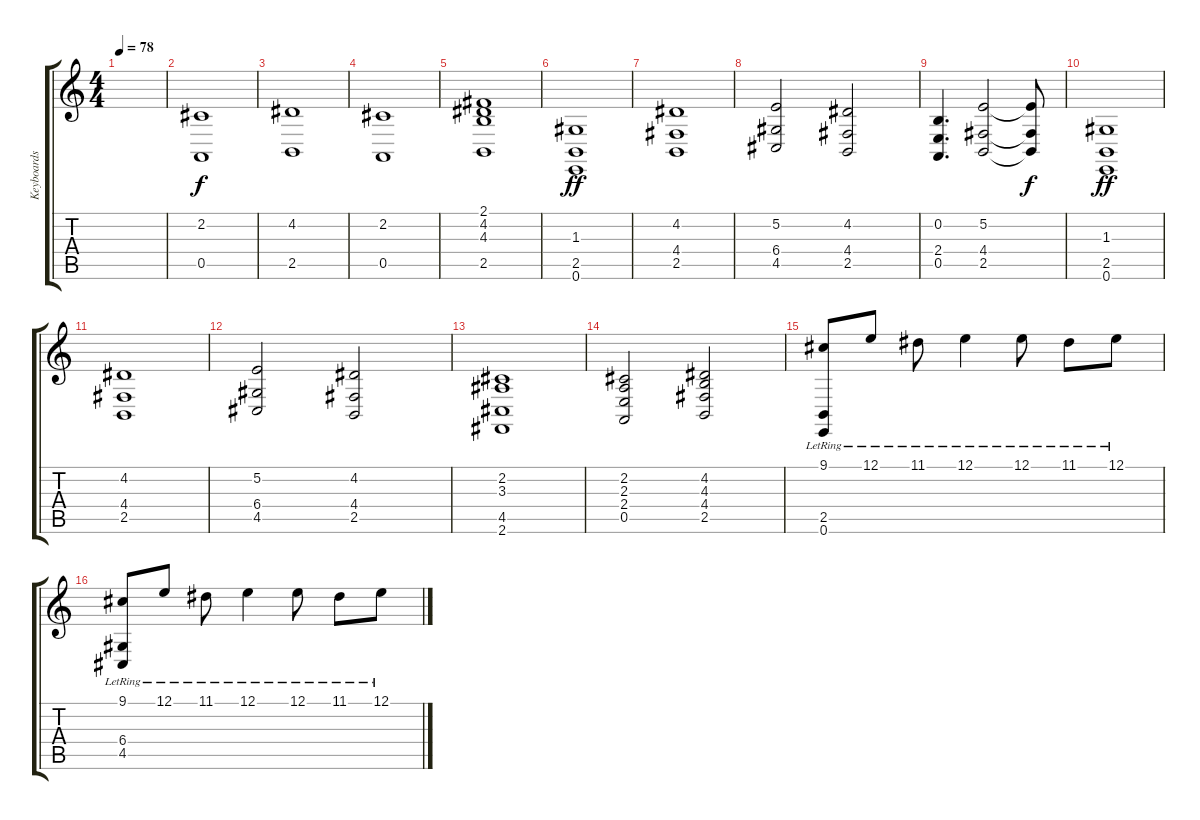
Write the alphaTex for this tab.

\track ("Keyboards" "Keyboards") {instrument pad1newage}
\staff {score tabs}
\tuning (E4 B3 G3 D3 A2 E2) {hide}
\ts (4 4)
\tempo 78
\clef g2
\ks c
|
(2.2 0.5).1{dy f instrument stringensemble1} |
(4.2 2.5).1 |
(2.2 0.5).1 |
(2.1 4.2 4.3 2.5).1 |
(1.3 2.5 0.6).1{dy ff} |
(4.2 4.4 2.5).1 |
(5.2 6.4 4.5).2 (4.2 4.4 2.5).2 |
(0.2 2.4 0.5).4{d} (5.2 4.4 2.5).2 (5.2{t} 4.4{t} 2.5{t}).8{dy f} |
(1.3 2.5 0.6).1{dy ff} |
(4.2 4.4 2.5).1 |
(5.2 6.4 4.5).2 (4.2 4.4 2.5).2 |
(2.2 3.3 4.5 2.6).1 |
(2.2 2.3 2.4 0.5).2 (4.2 4.3 4.4 2.5).2 |
(9.1{lr} 2.5{lr} 0.6{lr}).8 12.1{lr}.8 11.1{lr}.8 12.1{lr}.4 12.1{lr}.8 11.1{lr}.8 12.1{lr}.8 |
(9.1{lr} 6.4{lr} 4.5{lr}).8 12.1{lr}.8 11.1{lr}.8 12.1{lr}.4 12.1{lr}.8 11.1{lr}.8 12.1{lr}.8
